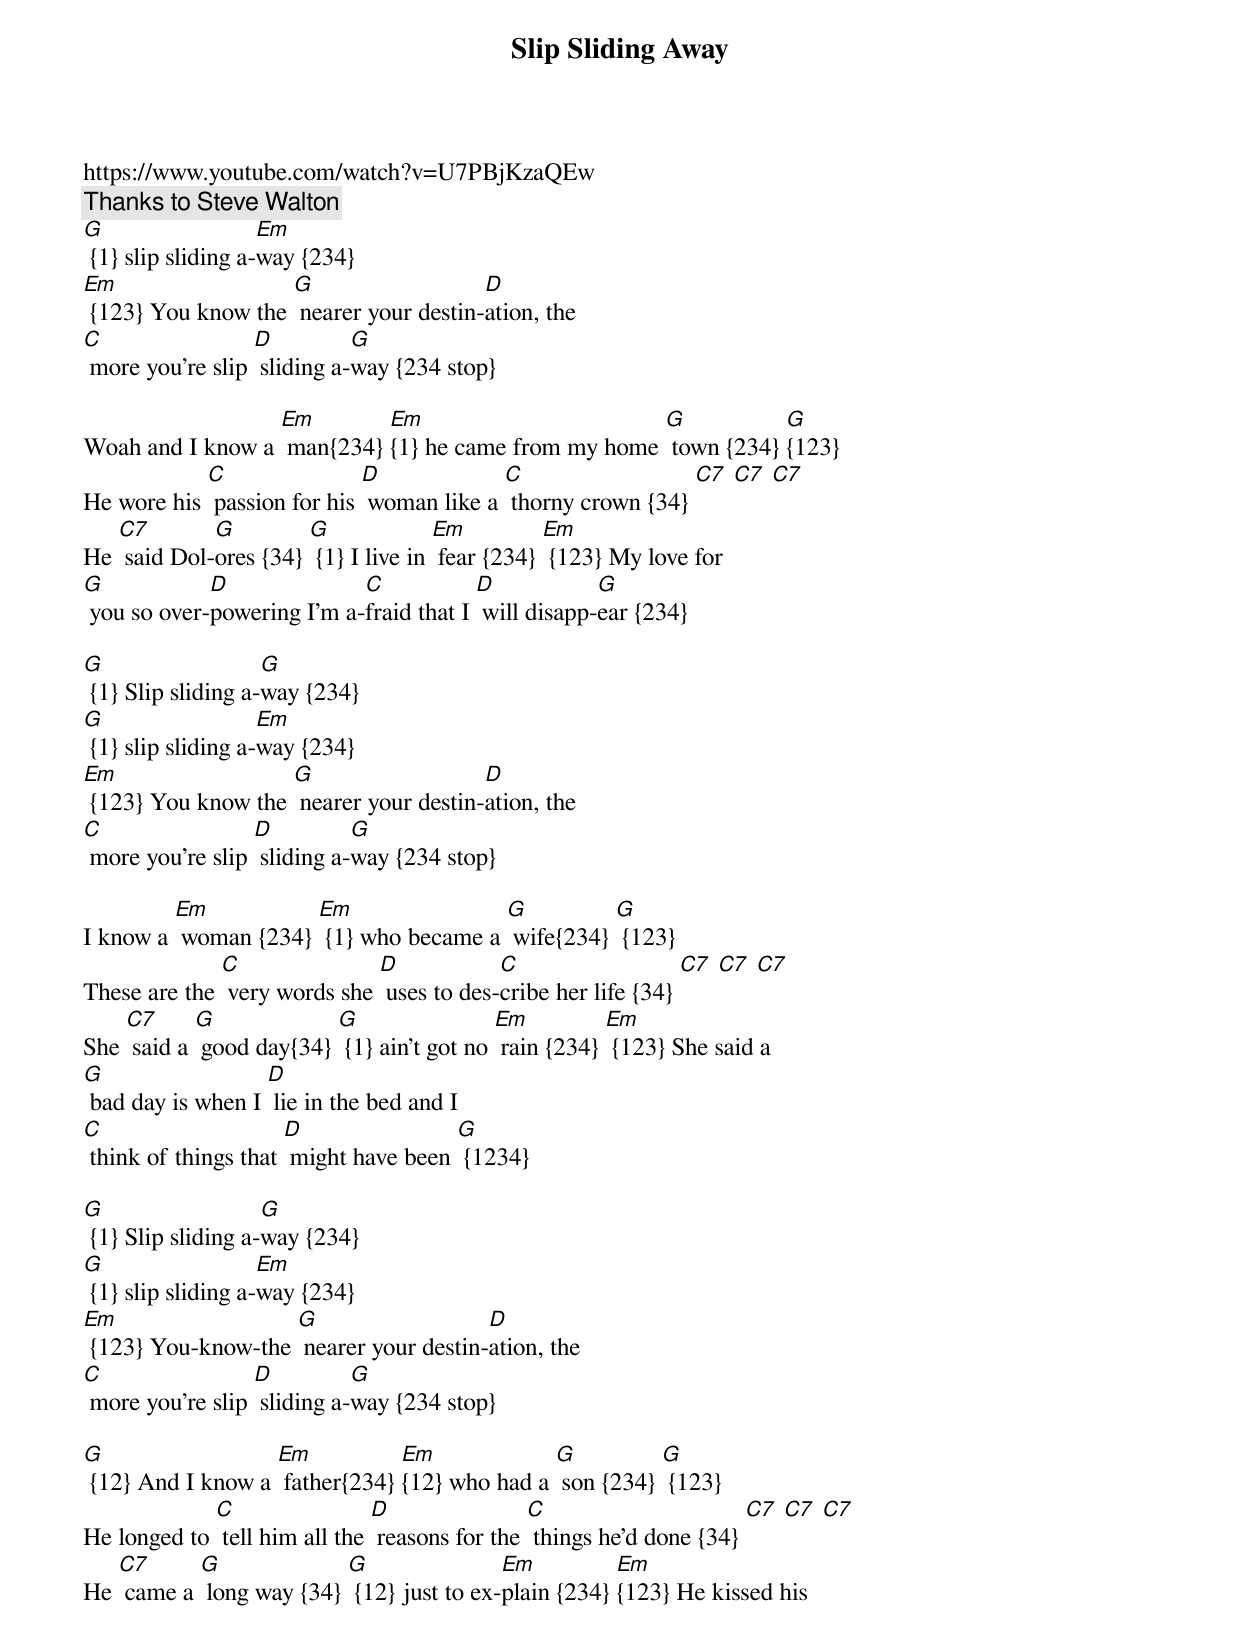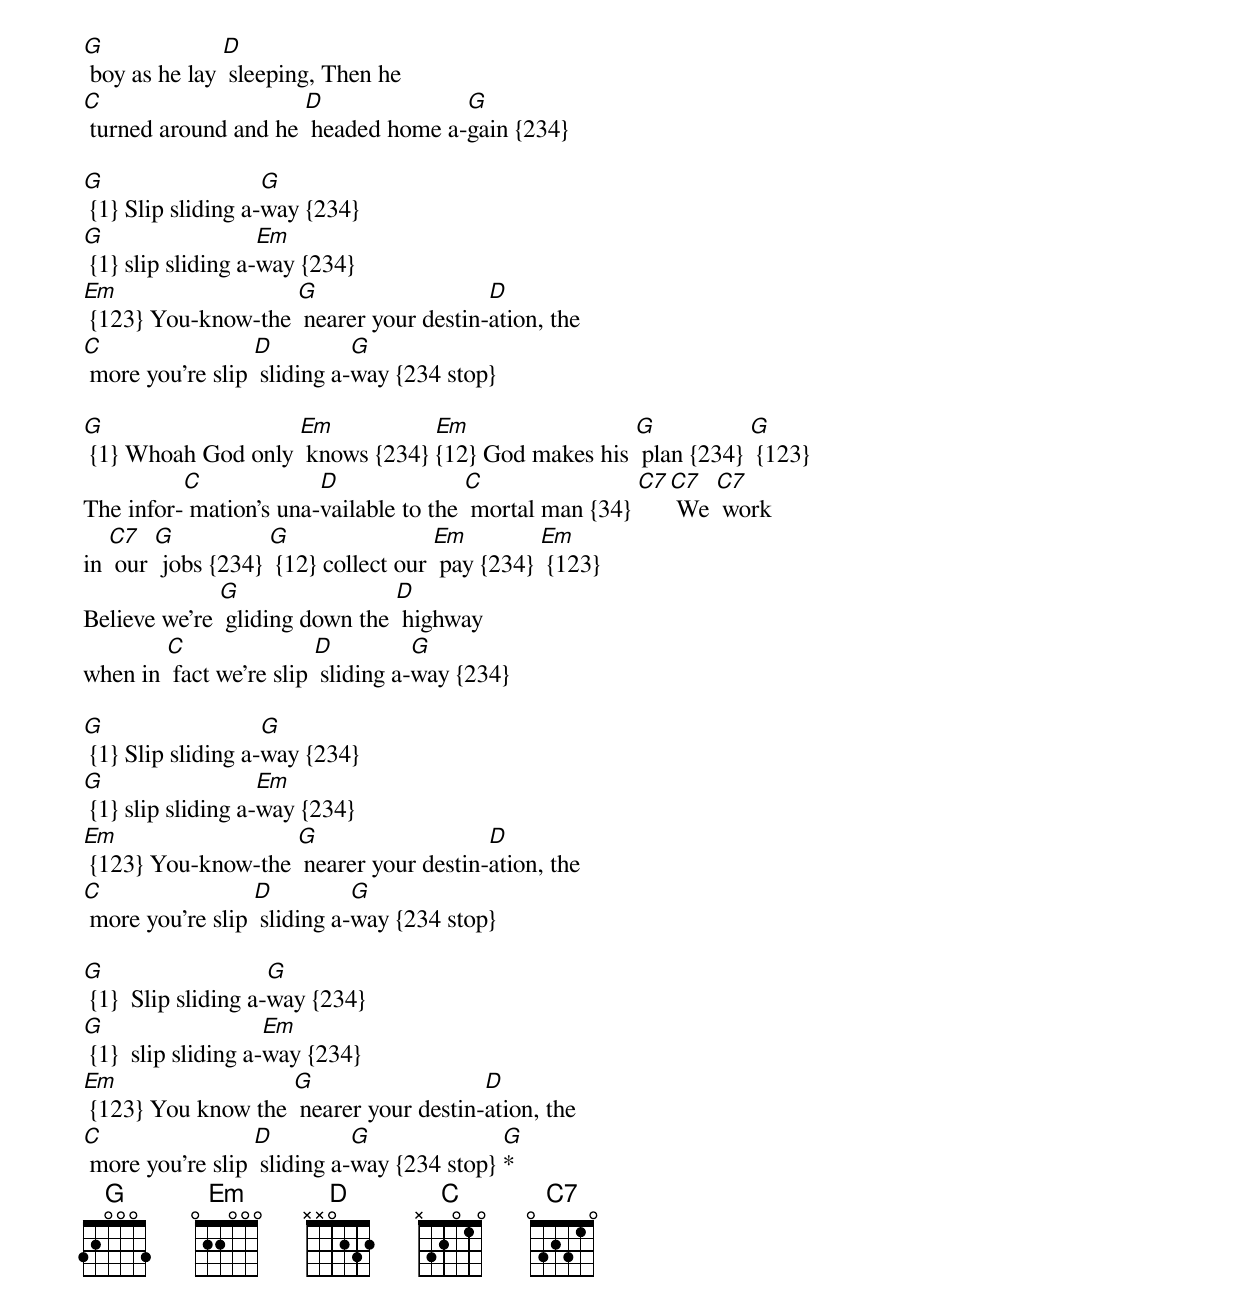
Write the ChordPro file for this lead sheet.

{t:Slip Sliding Away}
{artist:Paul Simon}
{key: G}
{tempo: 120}
https://www.youtube.com/watch?v=U7PBjKzaQEw
{c: Thanks to Steve Walton}
{1234 1} Slip sliding a-[G]way {234}
[G] {1} slip sliding a-[Em]way {234}
[Em] {123} You know the [G] nearer your destin-[D]ation, the
[C] more you’re slip [D] sliding a-[G]way {234 stop}

Woah and I know a [Em] man{234} [Em]{1} he came from my home [G] town {234} [G]{123}
He wore his [C] passion for his [D] woman like a [C] thorny crown {34} [C7] [C7] [C7]
He [C7] said Dol-[G]ores {34} [G] {1} I live in [Em] fear {234} [Em] {123} My love for
[G] you so over-[D]powering I’m a-[C]fraid that I [D] will disapp-[G]ear {234}

[G] {1} Slip sliding a-[G]way {234}
[G] {1} slip sliding a-[Em]way {234}
[Em] {123} You know the [G] nearer your destin-[D]ation, the
[C] more you’re slip [D] sliding a-[G]way {234 stop}

I know a [Em] woman {234} [Em] {1} who became a [G] wife{234} [G] {123}
These are the [C] very words she [D] uses to des-[C]cribe her life {34} [C7] [C7] [C7]
She [C7] said a [G] good day{34} [G] {1} ain’t got no [Em] rain {234} [Em] {123} She said a
[G] bad day is when I [D] lie in the bed and I
[C] think of things that [D] might have been [G] {1234}

[G] {1} Slip sliding a-[G]way {234}
[G] {1} slip sliding a-[Em]way {234}
[Em] {123} You-know-the [G] nearer your destin-[D]ation, the
[C] more you’re slip [D] sliding a-[G]way {234 stop}

[G] {12} And I know a [Em] father{234} [Em]{12} who had a [G] son {234} [G] {123}
He longed to [C] tell him all the [D] reasons for the [C] things he’d done {34} [C7] [C7] [C7]
He [C7] came a [G] long way {34} [G] {12} just to ex-[Em]plain {234} [Em]{123} He kissed his
[G] boy as he lay [D] sleeping, Then he
[C] turned around and he [D] headed home a-[G]gain {234}

[G] {1} Slip sliding a-[G]way {234}
[G] {1} slip sliding a-[Em]way {234}
[Em] {123} You-know-the [G] nearer your destin-[D]ation, the
[C] more you’re slip [D] sliding a-[G]way {234 stop}

[G] {1} Whoah God only [Em] knows {234} [Em]{12} God makes his [G] plan {234} [G] {123}
The infor-[C] mation’s una-[D]vailable to the [C] mortal man {34} [C7][C7] We [C7] work
in [C7] our [G] jobs {234} [G] {12} collect our [Em] pay {234} [Em] {123}
Believe we’re [G] gliding down the [D] highway
when in [C] fact we’re slip [D] sliding a-[G]way {234}

[G] {1} Slip sliding a-[G]way {234}
[G] {1} slip sliding a-[Em]way {234}
[Em] {123} You-know-the [G] nearer your destin-[D]ation, the
[C] more you’re slip [D] sliding a-[G]way {234 stop}

[G] {1}  Slip sliding a-[G]way {234}
[G] {1}  slip sliding a-[Em]way {234}
[Em] {123} You know the [G] nearer your destin-[D]ation, the
[C] more you’re slip [D] sliding a-[G]way {234 stop} [G]*
